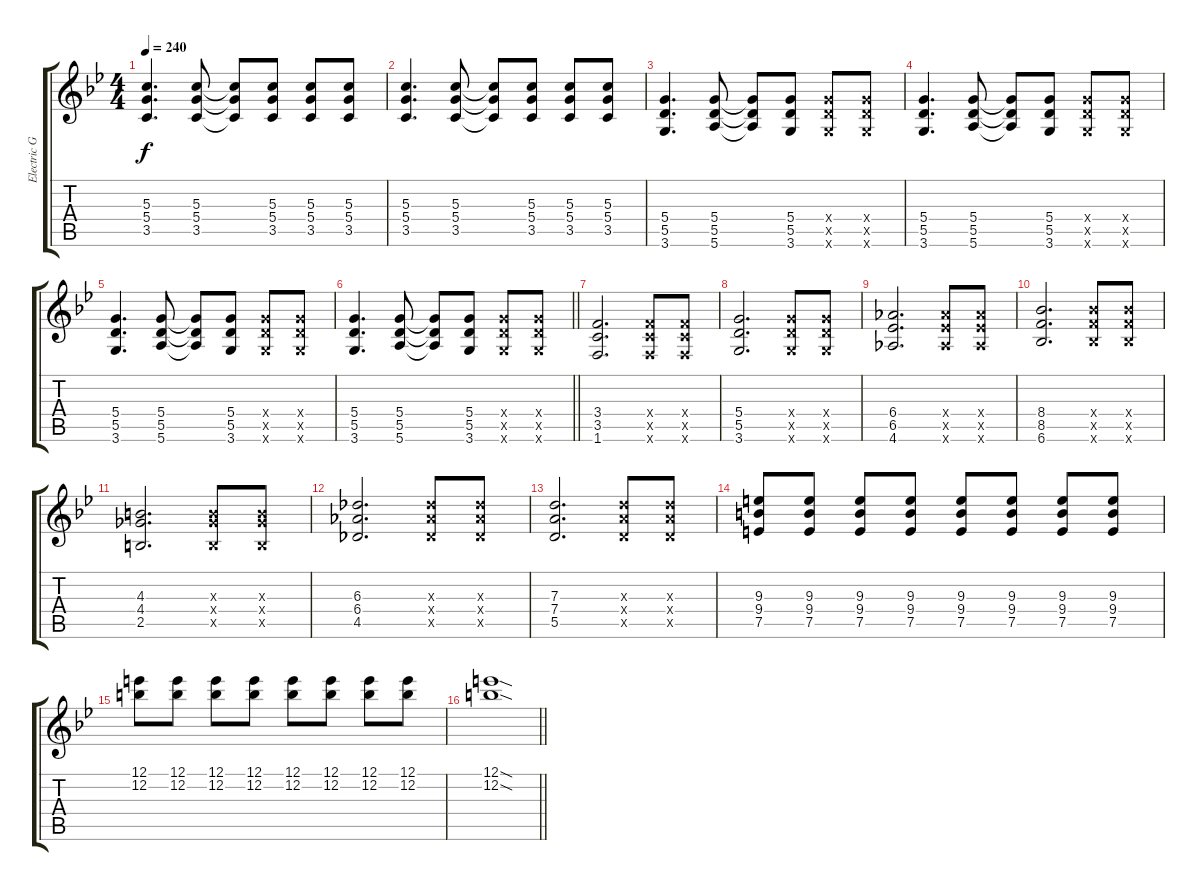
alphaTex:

\track ("Electric Guitar" "Electric G") {instrument overdrivenguitar}
\staff {score tabs}
\tuning (E4 B3 G3 D3 A2 E2) {hide}
\ts (4 4)
\tempo 240
\clef g2
\ks bb
(5.3 5.4 3.5).4{d dy f} (5.3 5.4 3.5).8 (5.3{t} 5.4{t} 3.5{t}).8 (5.3 5.4 3.5).8 (5.3 5.4 3.5).8 (5.3 5.4 3.5).8 |
(5.3 5.4 3.5).4{d} (5.3 5.4 3.5).8 (5.3{t} 5.4{t} 3.5{t}).8 (5.3 5.4 3.5).8 (5.3 5.4 3.5).8 (5.3 5.4 3.5).8 |
(5.4 5.5 3.6).4{d} (5.4 5.5 5.6).8 (5.4{t} 5.5{t} 5.6{t}).8 (5.4 5.5 3.6).8 (5.4{x} 5.5{x} 3.6{x}).8 (5.4{x} 5.5{x} 3.6{x}).8 |
(5.4 5.5 3.6).4{d} (5.4 5.5 5.6).8 (5.4{t} 5.5{t} 5.6{t}).8 (5.4 5.5 3.6).8 (5.4{x} 5.5{x} 3.6{x}).8 (5.4{x} 5.5{x} 3.6{x}).8 |
(5.4 5.5 3.6).4{d} (5.4 5.5 5.6).8 (5.4{t} 5.5{t} 5.6{t}).8 (5.4 5.5 3.6).8 (5.4{x} 5.5{x} 3.6{x}).8 (5.4{x} 5.5{x} 3.6{x}).8 |
\barLineRight lightlight
(5.4 5.5 3.6).4{d} (5.4 5.5 5.6).8 (5.4{t} 5.5{t} 5.6{t}).8 (5.4 5.5 3.6).8 (5.4{x} 5.5{x} 3.6{x}).8 (5.4{x} 5.5{x} 3.6{x}).8 |
\section ("" "")
(3.4 3.5 1.6).2{d} (3.4{x} 3.5{x} 1.6{x}).8 (3.4{x} 3.5{x} 1.6{x}).8 |
(5.4 5.5 3.6).2{d} (5.4{x} 5.5{x} 3.6{x}).8 (5.4{x} 5.5{x} 3.6{x}).8 |
(6.4 6.5 4.6).2{d} (6.4{x} 6.5{x} 4.6{x}).8 (6.4{x} 6.5{x} 4.6{x}).8 |
(8.4 8.5 6.6).2{d} (8.4{x} 8.5{x} 6.6{x}).8 (8.4{x} 8.5{x} 6.6{x}).8 |
(4.3 4.4 2.5).2{d} (4.3{x} 4.4{x} 2.5{x}).8 (4.3{x} 4.4{x} 2.5{x}).8 |
(6.3 6.4 4.5).2{d} (6.3{x} 6.4{x} 4.5{x}).8 (6.3{x} 6.4{x} 4.5{x}).8 |
(7.3 7.4 5.5).2{d} (7.3{x} 7.4{x} 5.5{x}).8 (7.3{x} 7.4{x} 5.5{x}).8 |
(9.3 9.4 7.5).8 (9.3 9.4 7.5).8 (9.3 9.4 7.5).8 (9.3 9.4 7.5).8 (9.3 9.4 7.5).8 (9.3 9.4 7.5).8 (9.3 9.4 7.5).8 (9.3 9.4 7.5).8 |
(12.1 12.2).8 (12.1 12.2).8 (12.1 12.2).8 (12.1 12.2).8 (12.1 12.2).8 (12.1 12.2).8 (12.1 12.2).8 (12.1 12.2).8 |
\barLineRight lightlight
(12.1{sod} 12.2{sod}).1
